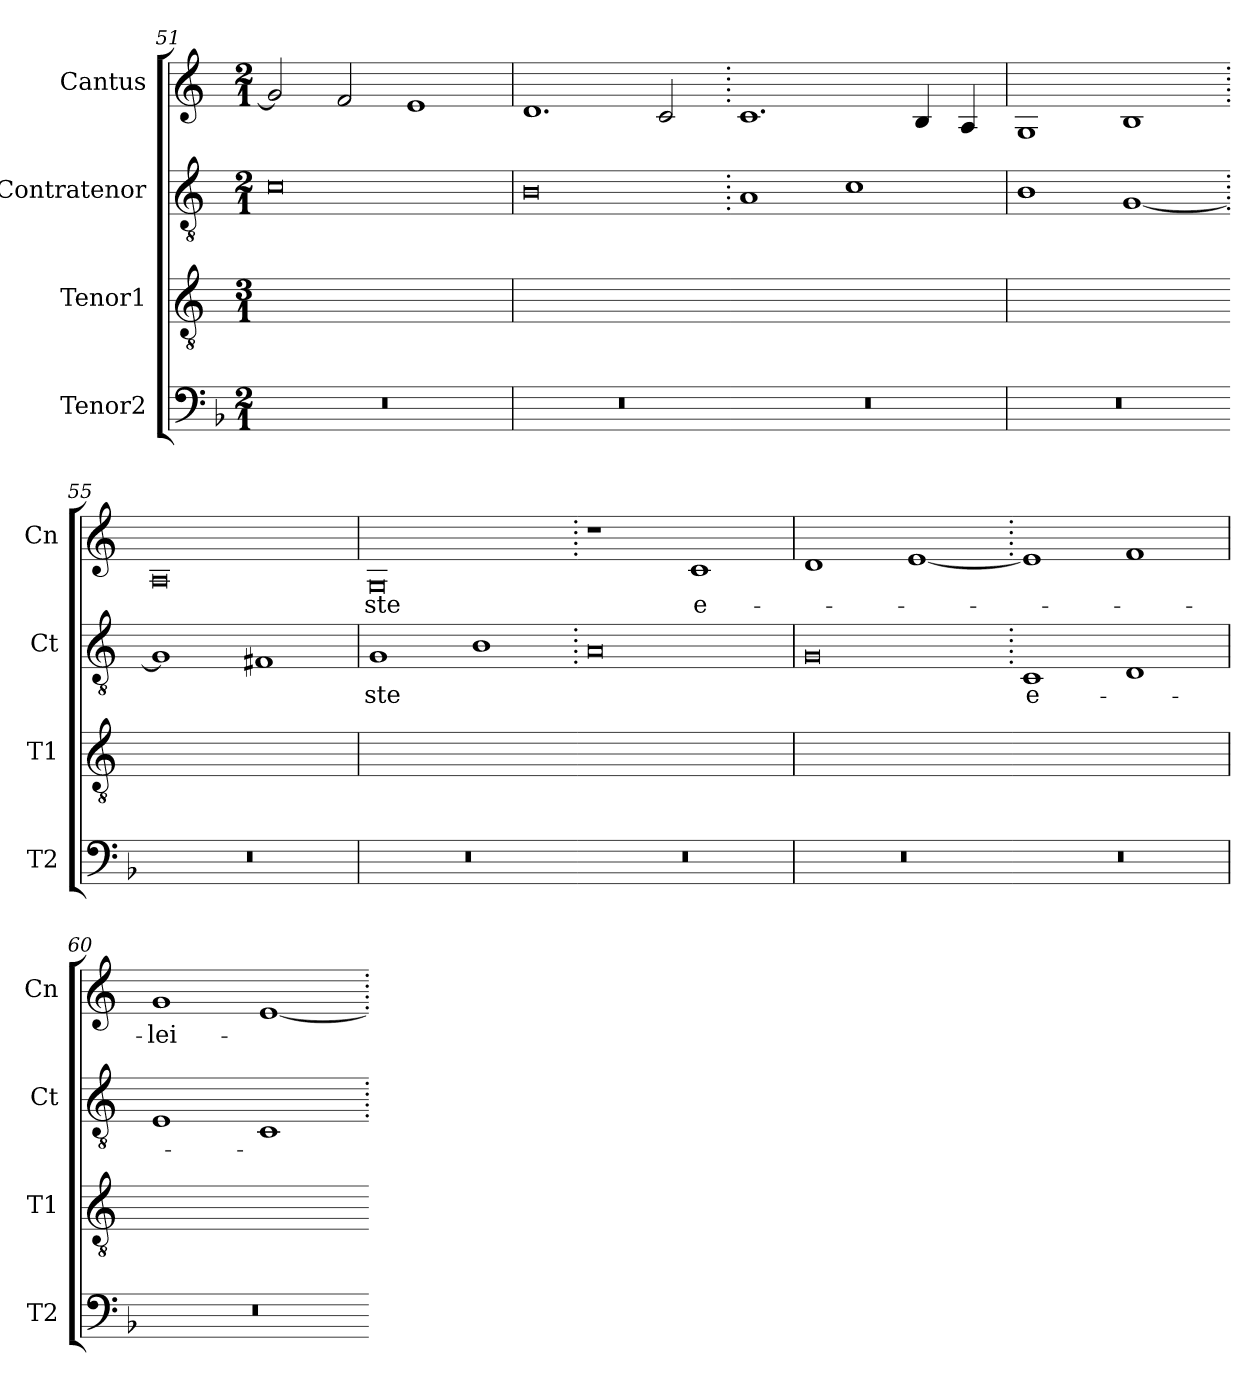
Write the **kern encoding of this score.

**kern	**kern	**kern	**text	**kern	**text
*part4	*part3	*part2	*part2	*part1	*part1
*staff4	*staff3	*staff2	*staff2	*staff1	*staff1
*I"Tenor2	*I"Tenor1	*I"Contratenor	*	*I"Cantus	*
*I'T2	*I'T1	*I'Ct	*	*I'Cn	*
*clefF4	*clefGv2	*clefGv2	*	*clefG2	*
*k[b-]	*k[]	*k[]	*	*k[]	*
*M2/1	*M3/1	*M2/1	*	*M2/1	*
=51	=51	=51	=51	=51	=51
0r	0r	0c	.	2g/]	.
.	.	.	.	2f/	.
.	.	.	.	1e	.
=52	=52	=52	=52	=52	=52
0r	0r	0B	.	1.d	.
.	.	.	.	2c/	.
=53.	=53	=53.	=53.	=53.	=53.
0r	0r	1A	.	1.c	.
.	.	1c	.	.	.
.	.	.	.	4B/	.
.	.	.	.	4A/	.
=54	=54	=54	=54	=54	=54
0r	0r	1B	.	1G	.
.	.	[1G	.	1B	.
=55.	=55	=55.	=55.	=55.	=55.
0r	0r	1G]	.	0A	.
.	.	1F#X	.	.	.
=56	=56	=56	=56	=56	=56
0r	0r	1G	-ste	0G	-ste
.	.	1B	.	.	.
=57.	=57	=57.	=57.	=57.	=57.
0r	0r	0A	.	1r	.
.	.	.	.	1c	e-
=58	=58	=58	=58	=58	=58
0r	0r	0G	.	1d	.
.	.	.	.	[1e	.
=59.	=59	=59.	=59.	=59.	=59.
0r	0r	1C	e-	1e]	.
.	.	1D	.	1f	.
=60	=60	=60	=60	=60	=60
0r	0r	1E	.	1g	-lei-
.	.	1C	.	[1e	.
=.	=	=.	=.	=.	=.
*-	*-	*-	*-	*-	*-
